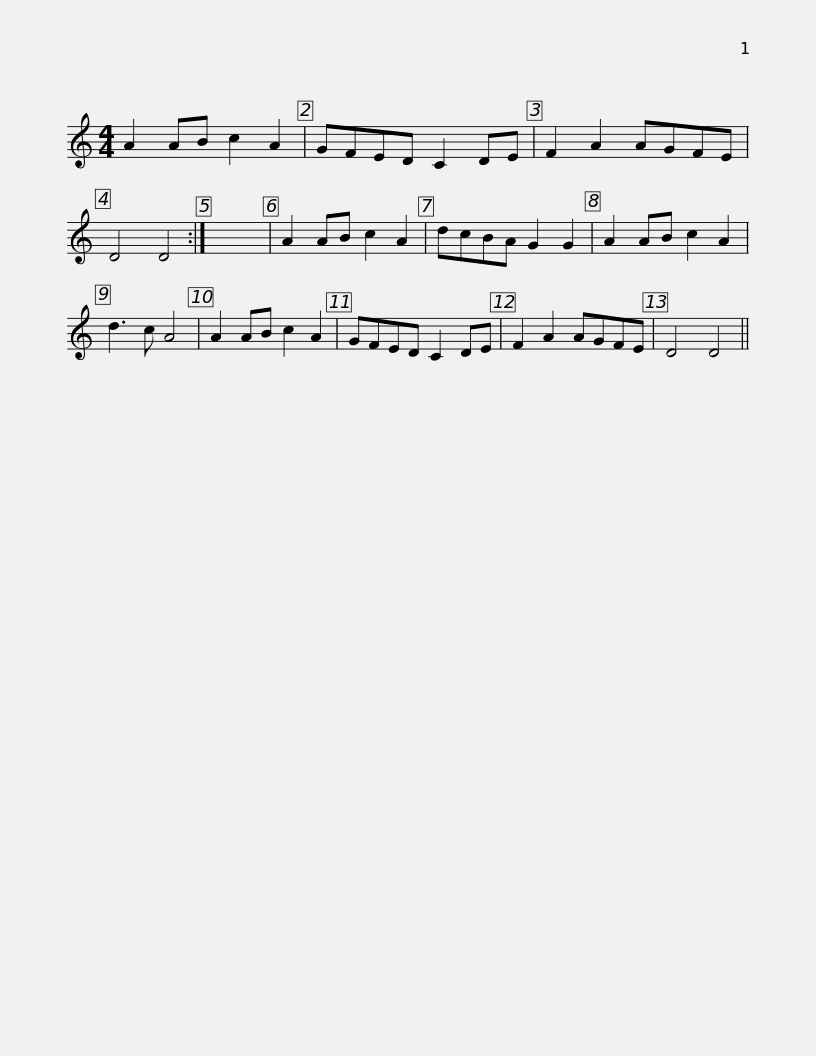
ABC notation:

X:1
L:1/8
M:4/4
I:linebreak $
K:C
V:1 treble
V:1
 A2 AB c2 A2 | GFED C2 DE | F2 A2 AGFE | D4 D4 :| x8 | %5
 A2 AB c2 A2 | dcBA G2 G2 | A2 AB c2 A2 | d3 c A4 |$ A2 AB c2 A2 | %10
 GFED C2 DE | F2 A2 AGFE | D4 D4 || %13
